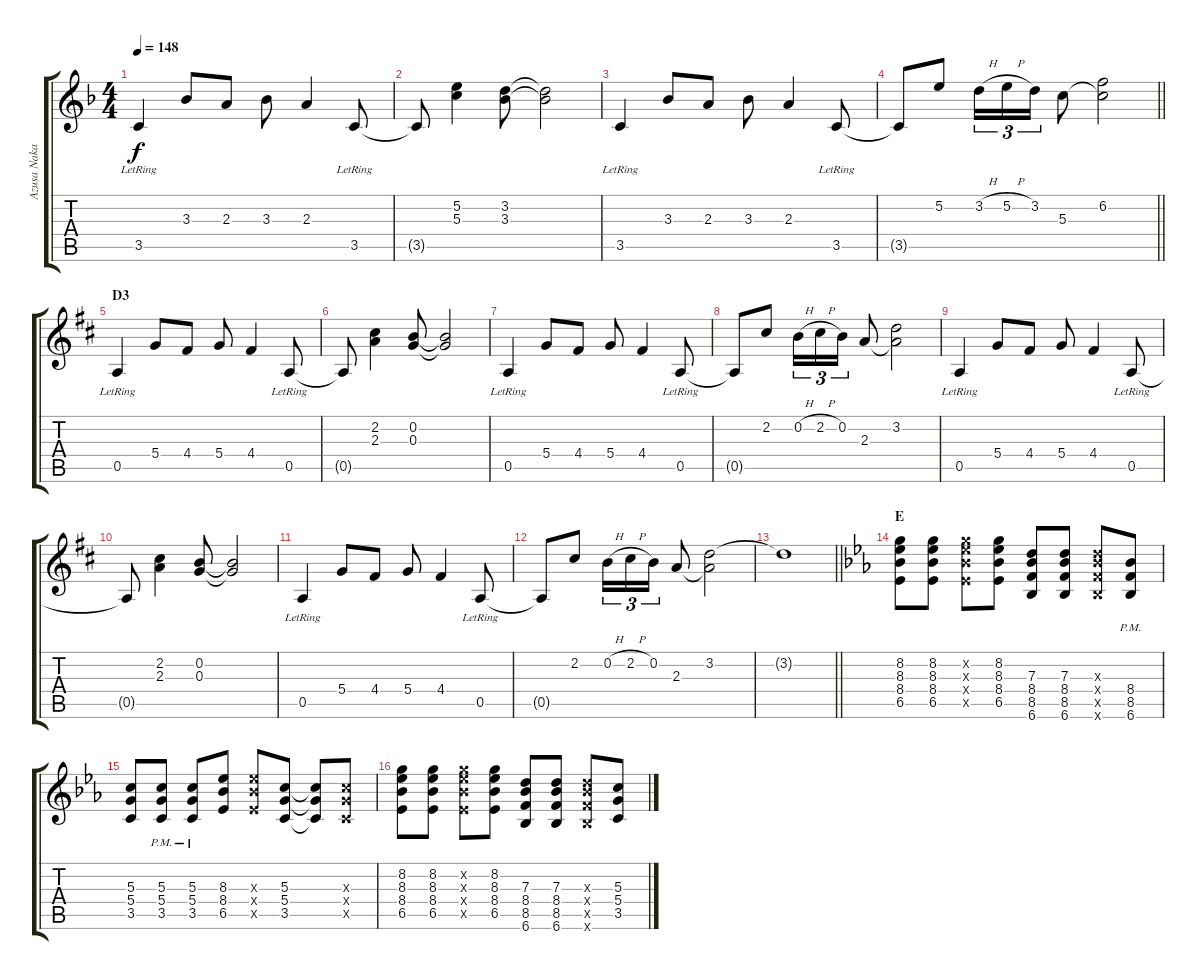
\track ("Azusa Nakano" "Azusa Naka") {instrument overdrivenguitar}
\staff {score tabs}
\tuning (E4 B3 G3 D3 A2 E2) {hide}
\ts (4 4)
\tempo 148
\clef g2
\ks f
3.5{lr}.4{dy f} 3.3.8 2.3.8 3.3.8 2.3.4 3.5{lr}.8 |
3.5{t}.8 (5.2 5.3).4 (3.2 3.3).8 (3.2{t} 3.3{t}).2 |
3.5{lr}.4 3.3.8 2.3.8 3.3.8 2.3.4 3.5{lr}.8 |
\barLineRight lightlight
3.5{t}.8 5.2.8 3.2{h}.16{tu (3 2)} 5.2{h}.16{tu (3 2)} 3.2.16{tu (3 2)} 5.3.8 (6.2 5.3{t}).2 |
\section ("" "D3")
\ks d
0.5{lr}.4 5.4.8 4.4.8 5.4.8 4.4.4 0.5{lr}.8 |
0.5{t}.8 (2.2 2.3).4 (0.2 0.3).8 (0.2{t} 0.3{t}).2 |
0.5{lr}.4 5.4.8 4.4.8 5.4.8 4.4.4 0.5{lr}.8 |
0.5{t}.8 2.2.8 0.2{h}.16{tu (3 2)} 2.2{h}.16{tu (3 2)} 0.2.16{tu (3 2)} 2.3.8 (3.2 2.3{t}).2 |
0.5{lr}.4 5.4.8 4.4.8 5.4.8 4.4.4 0.5{lr}.8 |
0.5{t}.8 (2.2 2.3).4 (0.2 0.3).8 (0.2{t} 0.3{t}).2 |
0.5{lr}.4 5.4.8 4.4.8 5.4.8 4.4.4 0.5{lr}.8 |
0.5{t}.8 2.2.8 0.2{h}.16{tu (3 2)} 2.2{h}.16{tu (3 2)} 0.2.16{tu (3 2)} 2.3.8 (3.2 2.3{t}).2 |
\barLineRight lightlight
3.2{t}.1 |
\section ("" "E")
\ks eb
(8.2 8.3 8.4 6.5).8 (8.2 8.3 8.4 6.5).8 (8.2{x} 8.3{x} 8.4{x} 6.5{x}).8 (8.2 8.3 8.4 6.5).8 (7.3 8.4 8.5 6.6).8 (7.3 8.4 8.5 6.6).8 (7.3{x} 8.4{x} 8.5{x} 6.6{x}).8 (8.4{pm} 8.5{pm} 6.6{pm}).8 |
(5.3 5.4 3.5).8 (5.3{pm} 5.4{pm} 3.5{pm}).8 (5.3{pm} 5.4{pm} 3.5{pm}).8 (8.3 8.4 6.5).8 (8.3{x} 8.4{x} 6.5{x}).8 (5.3 5.4 3.5).8 (5.3{t} 5.4{t} 3.5{t}).8 (5.3{x} 5.4{x} 3.5{x}).8 |
(8.2 8.3 8.4 6.5).8 (8.2 8.3 8.4 6.5).8 (8.2{x} 8.3{x} 8.4{x} 6.5{x}).8 (8.2 8.3 8.4 6.5).8 (7.3 8.4 8.5 6.6).8 (7.3 8.4 8.5 6.6).8 (7.3{x} 8.4{x} 8.5{x} 6.6{x}).8 (5.3 5.4 3.5).8
